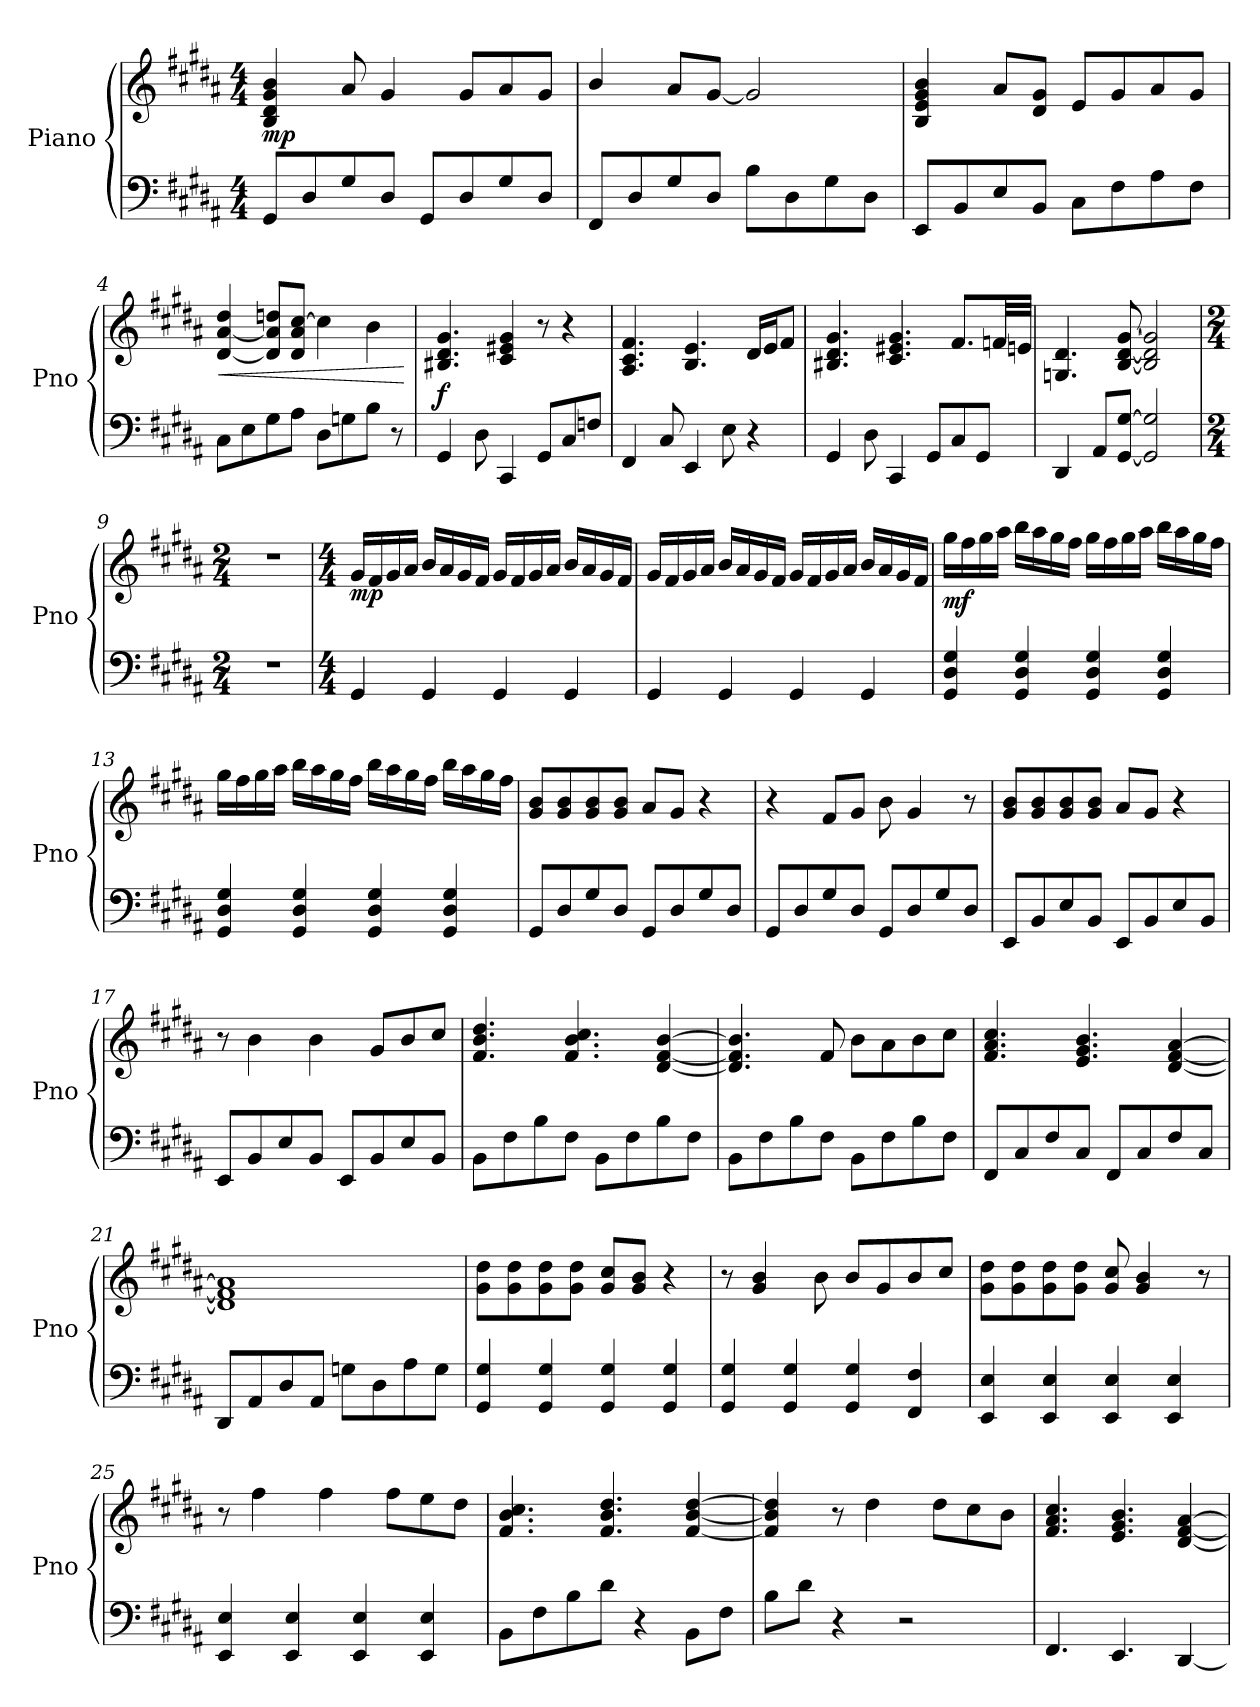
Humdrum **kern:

**kern	**kern	**dynam
*part1	*part1	*part1
*staff2	*staff1	*staff1/2
*I"Piano	*	*
*I'Pno	*	*
*clefF4	*clefG2	*
*k[f#c#g#d#a#]	*k[f#c#g#d#a#]	*
*M4/4	*M4/4	*
*MM85	*MM85	*
=1	=1	=1
!	!	!LO:DY:b
8GG#/L	4B/ 4d#/ 4g#/ 4b/	mp
8D#/	.	.
8G#/	8a#/	.
8D#/J	4g#/	.
8GG#/L	.	.
8D#/	8g#/L	.
8G#/	8a#/	.
8D#/J	8g#/J	.
=2	=2	=2
8FF#/L	4b/	.
8D#/	.	.
8G#/	8a#/L	.
8D#/J	[8g#/J	.
8B\L	2g#/]	.
8D#\	.	.
8G#\	.	.
8D#\J	.	.
=3	=3	=3
8EE/L	4B/ 4e/ 4g#/ 4b/	.
8BB/	.	.
8E/	8a#/L	.
8BB/J	8d#/ 8g#/J	.
8C#\L	8e/L	.
8F#\	8g#/	.
8A#\	8a#/	.
8F#\J	8g#/J	.
=4	=4	=4
!	!	!LO:HP:b
8C#\L	[4d#/ [4a#/ 4dd#/	<
8E\	.	.
8G#\	8d#/] 8a#/] 8ddn/L	.
8A#\J	8d#/ 8a#/ [8cc#/J	.
8D#\L	4cc#\]	.
8Gn\	.	.
8B\J	4b\	.
8r	.	.
.	.	[
=5	=5	=5
!	!	!LO:DY:b
4GG#/	4.B#X/ 4.d#/ 4.g#/	f
8D#\	.	.
4CC#/	4c#/ 4e#X/ 4g#/	.
8GG#/L	8r	.
8C#/	4r	.
8Fn/J	.	.
=6	=6	=6
4FF#/	4.A#/ 4.c#/ 4.f#/	.
8C#/	.	.
4EE/	4.B/ 4.e/	.
8E\	.	.
4r	16d#/LL	.
.	16e/J	.
.	8f#/J	.
=7	=7	=7
4GG#/	4.B#X/ 4.d#/ 4.g#/	.
8D#\	.	.
4CC#/	4.c#/ 4.e#X/ 4.g#/	.
8GG#/L	.	.
8C#/	8.f#/L	.
8GG#/J	.	.
.	32fn/LL	.
.	32en/JJJ	.
=8	=8	=8
4DD#/	4.Gn/ 4.d#/	.
8AA#/L	.	.
[8GG#/ [8G#/J	[8B/ [8d#/ [8g#/	.
2GG#/] 2G#/]	2B/] 2d#/] 2g#/]	.
!!LO:LB:g=z
=9	=9	=9
*M2/4	*M2/4	*
*	*MM168	*
2r	2r	.
=10	=10	=10
*M4/4	*M4/4	*
!	!	!LO:DY:b
4GG#/	16g#/LL	mp
.	16f#/	.
.	16g#/	.
.	16a#/JJ	.
4GG#/	16b/LL	.
.	16a#/	.
.	16g#/	.
.	16f#/JJ	.
4GG#/	16g#/LL	.
.	16f#/	.
.	16g#/	.
.	16a#/JJ	.
4GG#/	16b/LL	.
.	16a#/	.
.	16g#/	.
.	16f#/JJ	.
=11	=11	=11
4GG#/	16g#/LL	.
.	16f#/	.
.	16g#/	.
.	16a#/JJ	.
4GG#/	16b/LL	.
.	16a#/	.
.	16g#/	.
.	16f#/JJ	.
4GG#/	16g#/LL	.
.	16f#/	.
.	16g#/	.
.	16a#/JJ	.
4GG#/	16b/LL	.
.	16a#/	.
.	16g#/	.
.	16f#/JJ	.
=12	=12	=12
!	!	!LO:DY:b
4GG#/ 4D#/ 4G#/	16gg#\LL	mf
.	16ff#\	.
.	16gg#\	.
.	16aa#\JJ	.
4GG#/ 4D#/ 4G#/	16bb\LL	.
.	16aa#\	.
.	16gg#\	.
.	16ff#\JJ	.
4GG#/ 4D#/ 4G#/	16gg#\LL	.
.	16ff#\	.
.	16gg#\	.
.	16aa#\JJ	.
4GG#/ 4D#/ 4G#/	16bb\LL	.
.	16aa#\	.
.	16gg#\	.
.	16ff#\JJ	.
=13	=13	=13
4GG#/ 4D#/ 4G#/	16gg#\LL	.
.	16ff#\	.
.	16gg#\	.
.	16aa#\JJ	.
4GG#/ 4D#/ 4G#/	16bb\LL	.
.	16aa#\	.
.	16gg#\	.
.	16ff#\JJ	.
4GG#/ 4D#/ 4G#/	16bb\LL	.
.	16aa#\	.
.	16gg#\	.
.	16ff#\JJ	.
4GG#/ 4D#/ 4G#/	16bb\LL	.
.	16aa#\	.
.	16gg#\	.
.	16ff#\JJ	.
!!LO:LB:g=z
=14	=14	=14
8GG#/L	8g#/ 8b/L	.
8D#/	8g#/ 8b/	.
8G#/	8g#/ 8b/	.
8D#/J	8g#/ 8b/J	.
8GG#/L	8a#/L	.
8D#/	8g#/J	.
8G#/	4r	.
8D#/J	.	.
=15	=15	=15
8GG#/L	4r	.
8D#/	.	.
8G#/	8f#/L	.
8D#/J	8g#/J	.
8GG#/L	8b\	.
8D#/	4g#/	.
8G#/	.	.
8D#/J	8r	.
=16	=16	=16
8EE/L	8g#/ 8b/L	.
8BB/	8g#/ 8b/	.
8E/	8g#/ 8b/	.
8BB/J	8g#/ 8b/J	.
8EE/L	8a#/L	.
8BB/	8g#/J	.
8E/	4r	.
8BB/J	.	.
=17	=17	=17
8EE/L	8r	.
8BB/	4b\	.
8E/	.	.
8BB/J	4b\	.
8EE/L	.	.
8BB/	8g#/L	.
8E/	8b/	.
8BB/J	8cc#/J	.
=18	=18	=18
8BB\L	4.f#/ 4.b/ 4.dd#/	.
8F#\	.	.
8B\	.	.
8F#\J	4.f#/ 4.b/ 4.cc#/	.
8BB\L	.	.
8F#\	.	.
8B\	[4d#/ [4f#/ [4b/	.
8F#\J	.	.
=19	=19	=19
8BB\L	4.d#/] 4.f#/] 4.b/]	.
8F#\	.	.
8B\	.	.
8F#\J	8f#/	.
8BB\L	8b\L	.
8F#\	8a#\	.
8B\	8b\	.
8F#\J	8cc#\J	.
=20	=20	=20
8FF#/L	4.f#/ 4.a#/ 4.cc#/	.
8C#/	.	.
8F#/	.	.
8C#/J	4.e/ 4.g#/ 4.b/	.
8FF#/L	.	.
8C#/	.	.
8F#/	[4d#/ [4f#/ [4a#/	.
8C#/J	.	.
=21	=21	=21
8DD#/L	1d#] 1f#] 1a#]	.
8AA#/	.	.
8D#/	.	.
8AA#/J	.	.
8Gn\L	.	.
8D#\	.	.
8A#\	.	.
8G\J	.	.
!!LO:LB:g=z
=22	=22	=22
4GG#/ 4G#/	8g#\ 8dd#\L	.
.	8g#\ 8dd#\	.
4GG#/ 4G#/	8g#\ 8dd#\	.
.	8g#\ 8dd#\J	.
4GG#/ 4G#/	8g#/ 8cc#/L	.
.	8g#/ 8b/J	.
4GG#/ 4G#/	4r	.
=23	=23	=23
4GG#/ 4G#/	8r	.
.	4g#/ 4b/	.
4GG#/ 4G#/	.	.
.	8b\	.
4GG#/ 4G#/	8b/L	.
.	8g#/	.
4FF#/ 4F#/	8b/	.
.	8cc#/J	.
=24	=24	=24
4EE/ 4E/	8g#\ 8dd#\L	.
.	8g#\ 8dd#\	.
4EE/ 4E/	8g#\ 8dd#\	.
.	8g#\ 8dd#\J	.
4EE/ 4E/	8g#/ 8cc#/	.
.	4g#/ 4b/	.
4EE/ 4E/	.	.
.	8r	.
=25	=25	=25
4EE/ 4E/	8r	.
.	4ff#\	.
4EE/ 4E/	.	.
.	4ff#\	.
4EE/ 4E/	.	.
.	8ff#\L	.
4EE/ 4E/	8ee\	.
.	8dd#\J	.
=26	=26	=26
8BB\L	4.f#/ 4.b/ 4.cc#/	.
8F#\	.	.
8B\	.	.
8d#\J	4.f#/ 4.b/ 4.dd#/	.
4r	.	.
8BB\L	[4f#/ [4b/ [4dd#/	.
8F#\J	.	.
=27	=27	=27
8B\L	4f#/] 4b/] 4dd#/]	.
8d#\J	.	.
4r	8r	.
.	4dd#\	.
2r	.	.
.	8dd#\L	.
.	8cc#\	.
.	8b\J	.
=28	=28	=28
4.FF#/	4.f#/ 4.a#/ 4.cc#/	.
4.EE/	4.e/ 4.g#/ 4.b/	.
[4DD#/	[4d#/ [4f#/ [4a#/	.
=	=	=
*-	*-	*-
